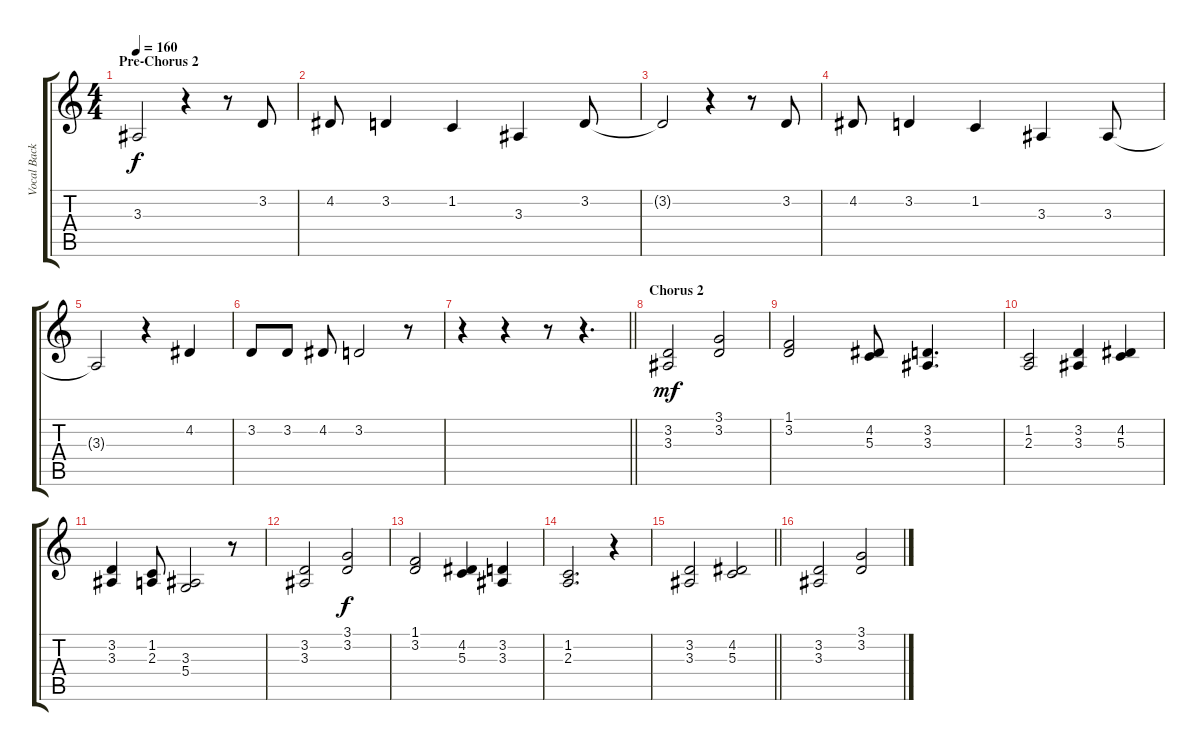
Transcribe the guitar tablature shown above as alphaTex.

\track ("Vocal Back" "Vocal Back") {instrument lead1square}
\staff {score tabs}
\tuning (E4 B3 G3 D3 A2 E2) {hide}
\ts (4 4)
\section ("" "Pre-Chorus 2")
\tempo 160
\clef g2
\ks c
3.3{t}.2{dy f} r.4 r.8 3.2.8 |
4.2.8 3.2.4 1.2.4 3.3.4 3.2.8 |
3.2{t}.2 r.4 r.8 3.2.8 |
4.2.8 3.2.4 1.2.4 3.3.4 3.3.8 |
3.3{t}.2 r.4 4.2.4 |
3.2.8 3.2.8 4.2.8 3.2.2 r.8 |
\barLineRight lightlight
r.4 r.4 r.8 r.4{d} |
\section ("" "Chorus 2")
(3.2 3.3).2{dy mf} (3.1 3.2).2 |
(1.1 3.2).2 (4.2 5.3).8 (3.2 3.3).4{d} |
(1.2 2.3).2 (3.2 3.3).4 (4.2 5.3).4 |
(3.2 3.3).4 (1.2 2.3).8 (3.3 5.4).2 r.8 |
(3.2 3.3).2 (3.1 3.2).2{dy f} |
(1.1 3.2).2 (4.2 5.3).4 (3.2 3.3).4 |
(1.2 2.3).2{d} r.4 |
\barLineRight lightlight
(3.2 3.3).2 (4.2 5.3).2 |
(3.2 3.3).2 (3.1 3.2).2
